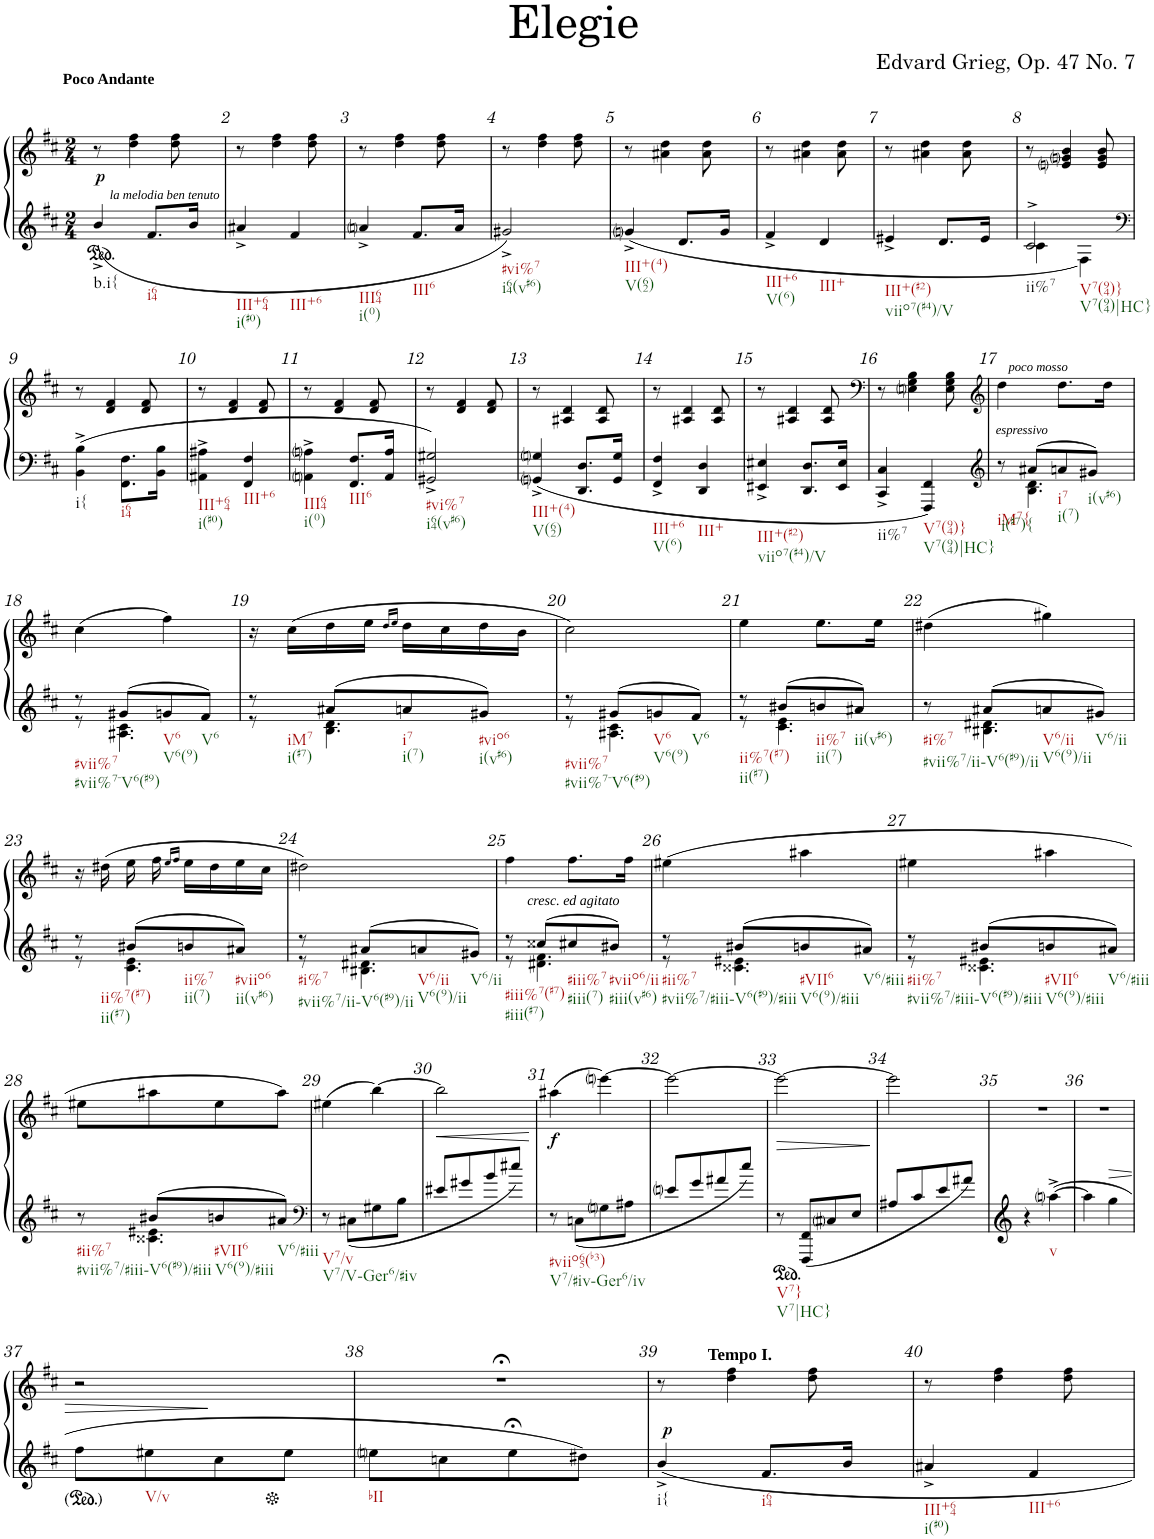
**kern	**kern	**dynam
*part1	*part1	*part1
*staff2	*staff1	*staff1/2
*I"Midi_1	*	*
*clefG2	*clefG2	*
*k[f#c#]	*k[f#c#]	*
*D:	*D:	*
*M2/4	*M2/4	*
=1	=1	=1
!	!LO:TX:a:B:t=Poco Andante	!
!LO:TX:b:t=b.i{	!	!
!	!	!LO:DY:b
4b^/	8r	p
!	!LO:TX:b:i:t=la melodia ben tenuto	!
.	4dd\ 4ff#\	.
!LO:TX:b:t=i64	!	!
8.f#/L	.	.
.	8dd\ 8ff#\	.
16b/Jk	.	.
=2	=2	=2
!LO:TX:b:t=III+64	!	!
!LO:TX:b:t=i(#0)	!	!
4a#X^/	8r	.
.	4dd\ 4ff#\	.
!LO:TX:b:t=III+6	!	!
4f#/	.	.
.	8dd\ 8ff#\	.
=3	=3	=3
!LO:TX:b:t=III64	!	!
!LO:TX:b:t=i(0)	!	!
4ani^/	8r	.
.	4dd\ 4ff#\	.
!LO:TX:b:t=III6	!	!
8.f#/L	.	.
.	8dd\ 8ff#\	.
16a/Jk	.	.
=4	=4	=4
!LO:TX:b:t=#vi%7	!	!
!LO:TX:b:t=i64(v#6)	!	!
2g#X^/	8r	.
.	4dd\ 4ff#\	.
.	8dd\ 8ff#\	.
=5	=5	=5
!LO:TX:b:t=III+(4)	!	!
!LO:TX:b:t=V(62)	!	!
4gni^/	8r	.
.	4a#X\ 4dd\	.
8.d/L	.	.
.	8a#\ 8dd\	.
16g/Jk	.	.
=6	=6	=6
!LO:TX:b:t=III+6	!	!
!LO:TX:b:t=V(6)	!	!
4f#^/	8r	.
.	4a#X\ 4dd\	.
!LO:TX:b:t=III+	!	!
4d/	.	.
.	8a#\ 8dd\	.
=7	=7	=7
!LO:TX:b:t=III+(#2)	!	!
!LO:TX:b:t=viio7(#4)/V	!	!
4e#X^/	8r	.
.	4a#X\ 4dd\	.
8.d/L	.	.
.	8a#\ 8dd\	.
16e#/Jk	.	.
=8	=8	=8
*^	*	*
!LO:TX:b:t=ii%7	!	!	!
!LO:TX:b:t=V7(94)}	!	!	!
!LO:TX:b:t=V7(94)|HC}	!	!	!
2c#^/	4c#\	8r	.
.	.	4eni/ 4gni/ 4b/	.
.	4F#\	.	.
.	.	8e/ 8g/ 8b/	.
*v	*v	*	*
!!LO:LB:g=z
=9	=9	=9
*clefF4	*	*
!LO:TX:b:t=i{	!	!
4BB\^ 4B\^	8r	.
.	4d/ 4f#/	.
!LO:TX:b:t=i64	!	!
8.FF#\ 8.F#\L	.	.
.	8d/ 8f#/	.
16BB\ 16B\Jk	.	.
=10	=10	=10
!LO:TX:b:t=III+64	!	!
!LO:TX:b:t=i(#0)	!	!
4AA#X\^ 4A#X\^	8r	.
.	4d/ 4f#/	.
!LO:TX:b:t=III+6	!	!
4FF#/ 4F#/	.	.
.	8d/ 8f#/	.
=11	=11	=11
!LO:TX:b:t=III64	!	!
!LO:TX:b:t=i(0)	!	!
4AAni\^ 4Ani\^	8r	.
.	4d/ 4f#/	.
!LO:TX:b:t=III6	!	!
8.FF#/ 8.F#/L	.	.
.	8d/ 8f#/	.
16AA/ 16A/Jk	.	.
=12	=12	=12
!LO:TX:b:t=#vi%7	!	!
!LO:TX:b:t=i64(v#6)	!	!
2GG#X/^ 2G#X/^	8r	.
.	4d/ 4f#/	.
.	8d/ 8f#/	.
=13	=13	=13
!LO:TX:b:t=III+(4)	!	!
!LO:TX:b:t=V(62)	!	!
4GGni/^ 4Gni/^	8r	.
.	4A#X/ 4d/	.
8.DD/ 8.D/L	.	.
.	8A#/ 8d/	.
16GG/ 16G/Jk	.	.
=14	=14	=14
!LO:TX:b:t=III+6	!	!
!LO:TX:b:t=V(6)	!	!
4FF#/^ 4F#/^	8r	.
.	4A#X/ 4d/	.
!LO:TX:b:t=III+	!	!
4DD/ 4D/	.	.
.	8A#/ 8d/	.
=15	=15	=15
!LO:TX:b:t=III+(#2)	!	!
!LO:TX:b:t=viio7(#4)/V	!	!
4EE#X/^ 4E#X/^	8r	.
.	4A#X/ 4d/	.
8.DD/ 8.D/L	.	.
.	8A#/ 8d/	.
16EE#/ 16E#/Jk	.	.
=16	=16	=16
*	*clefF4	*
!LO:TX:b:t=ii%7	!	!
4CC#/^ 4C#/^	8r	.
.	4Eni\ 4G\ 4B\	.
!LO:TX:b:t=V7(94)}	!	!
!LO:TX:b:t=V7(94)|HC}	!	!
4FFF#/ 4FF#/	.	.
.	8E\ 8G\ 8B\	.
=17	=17	=17
*clefG2	*clefG2	*
*^	*	*
!	!	!LO:TX:b:i:t=espressivo	!
!	!	!LO:TX:a:i:t=poco mosso	!
!LO:TX:b:t=iM7{	!	!	!
!LO:TX:b:t=i(#7){	!	!	!
8r	8ryy	4dd\	.
8a#X/L	4.B\ 4.d\	.	.
!LO:TX:b:t=i7	!	!	!
!LO:TX:b:t=i(7)	!	!	!
8an/	.	8.dd\L	.
!LO:TX:b:t=i(v#6)	!	!	!
8g#X/J	.	.	.
.	.	16dd\Jk	.
!!LO:LB:g=z
=18	=18	=18	=18
!LO:TX:b:t=#vii%7	!	!	!
!LO:TX:b:t=#vii%7-V6(#9)	!	!	!
8r	8r	(>4cc#\	.
8g#X/L	4.A#X\ 4.c#\	.	.
!LO:TX:b:t=V6	!	!	!
!LO:TX:b:t=V6(9)	!	!	!
8gn/	.	4ff#\)	.
!LO:TX:b:t=V6	!	!	!
8f#/J	.	.	.
=19	=19	=19	=19
!LO:TX:b:t=iM7	!	!	!
!LO:TX:b:t=i(#7)	!	!	!
8r	8r	16r	.
.	.	(>16cc#\LL	.
8a#X/L	4.B\ 4.d\	16dd\	.
.	.	16ee\JJ	.
.	.	16qdd/LL	.
.	.	16qee/JJ	.
!LO:TX:b:t=i7	!	!	!
!LO:TX:b:t=i(7)	!	!	!
8an/	.	16dd\LL	.
.	.	16cc#\	.
!LO:TX:b:t=#vio6	!	!	!
!LO:TX:b:t=i(v#6)	!	!	!
8g#X/J	.	16dd\	.
.	.	16b\JJ	.
=20	=20	=20	=20
!LO:TX:b:t=#vii%7	!	!	!
!LO:TX:b:t=#vii%7-V6(#9)	!	!	!
8r	8r	2cc#\)	.
8g#X/L	4.A#X\ 4.c#\	.	.
!LO:TX:b:t=V6	!	!	!
!LO:TX:b:t=V6(9)	!	!	!
8gn/	.	.	.
!LO:TX:b:t=V6	!	!	!
8f#/J	.	.	.
=21	=21	=21	=21
!LO:TX:b:t=ii%7(#7)	!	!	!
!LO:TX:b:t=ii(#7)	!	!	!
8r	8r	4ee\	.
8b#X/L	4.c#\ 4.e\	.	.
!LO:TX:b:t=ii%7	!	!	!
!LO:TX:b:t=ii(7)	!	!	!
8bn/	.	8.ee\L	.
!LO:TX:b:t=ii(v#6)	!	!	!
8a#X/J	.	.	.
.	.	16ee\Jk	.
=22	=22	=22	=22
!LO:TX:b:t=#i%7	!	!	!
!LO:TX:b:t=#vii%7/ii-V6(#9)/ii	!	!	!
8r	8ryy	(>4dd#X\	.
8a#X/L	4.B#X\ 4.d#X\	.	.
!LO:TX:b:t=V6/ii	!	!	!
!LO:TX:b:t=V6(9)/ii	!	!	!
8an/	.	4gg#X\)	.
!LO:TX:b:t=V6/ii	!	!	!
8g#X/J	.	.	.
!!LO:LB:g=z
=23	=23	=23	=23
!LO:TX:b:t=ii%7(#7)	!	!	!
!LO:TX:b:t=ii(#7)	!	!	!
8r	8r	16r	.
.	.	(16dd#X\	.
8b#X/L	4.c#\ 4.e\	16ee\	.
.	.	16ff#\	.
.	.	16qee/LL	.
.	.	16qff#/JJ	.
!LO:TX:b:t=ii%7	!	!	!
!LO:TX:b:t=ii(7)	!	!	!
8bn/	.	16ee\LL	.
.	.	16dd#\	.
!LO:TX:b:t=#viio6	!	!	!
!LO:TX:b:t=ii(v#6)	!	!	!
8a#X/J	.	16ee\	.
.	.	16cc#\JJ	.
=24	=24	=24	=24
!LO:TX:b:t=#i%7	!	!	!
!LO:TX:b:t=#vii%7/ii-V6(#9)/ii	!	!	!
8r	8r	2dd#X\)	.
8a#X/L	4.B#X\ 4.d#X\	.	.
!LO:TX:b:t=V6/ii	!	!	!
!LO:TX:b:t=V6(9)/ii	!	!	!
8an/	.	.	.
!LO:TX:b:t=V6/ii	!	!	!
8g#X/J	.	.	.
=25	=25	=25	=25
!	!	!LO:TX:b:i:t=cresc. ed agitato	!
!LO:TX:b:t=#iii%7(#7)	!	!	!
!LO:TX:b:t=#iii(#7)	!	!	!
8r	8r	4ff#\	.
8cc##X/L	4.d#X\ 4.f#\	.	.
!LO:TX:b:t=#iii%7	!	!	!
!LO:TX:b:t=#iii(7)	!	!	!
8cc#X/	.	8.ff#\L	.
!LO:TX:b:t=#viio6/ii	!	!	!
!LO:TX:b:t=#iii(v#6)	!	!	!
8b#X/J	.	.	.
.	.	16ff#\Jk	.
=26	=26	=26	=26
!LO:TX:b:t=#ii%7	!	!	!
!LO:TX:b:t=#vii%7/#iii-V6(#9)/#iii	!	!	!
8r	8r	(>4ee#X\	.
8b#X/L	4.c##X\ 4.e#X\	.	.
!LO:TX:b:t=#VII6	!	!	!
!LO:TX:b:t=V6(9)/#iii	!	!	!
8bn/	.	4aa#X\	.
!LO:TX:b:t=V6/#iii	!	!	!
8a#X/J	.	.	.
=27	=27	=27	=27
!LO:TX:b:t=#ii%7	!	!	!
!LO:TX:b:t=#vii%7/#iii-V6(#9)/#iii	!	!	!
8r	8r	4ee#X\	.
8b#X/L	4.c##X\ 4.e#X\	.	.
!LO:TX:b:t=#VII6	!	!	!
!LO:TX:b:t=V6(9)/#iii	!	!	!
8bn/	.	4aa#X\	.
!LO:TX:b:t=V6/#iii	!	!	!
8a#X/J	.	.	.
!!LO:LB:g=z
=28	=28	=28	=28
!LO:TX:b:t=#ii%7	!	!	!
!LO:TX:b:t=#vii%7/#iii-V6(#9)/#iii	!	!	!
8r	8ryy	8ee#X\L	.
8b#X/L	4.c##X\ 4.e#X\	8aa#X\	.
!LO:TX:b:t=#VII6	!	!	!
!LO:TX:b:t=V6(9)/#iii	!	!	!
8bn/	.	8ee#\	.
!LO:TX:b:t=V6/#iii	!	!	!
8a#X/J	.	8aa#\J)	.
=29	=29	=29	=29
*clefF4	*	*	*
!LO:TX:b:t=V7/v	!	!	!
!LO:TX:b:t=V7/V-Ger6/#iv	!	!	!
8r	2ryy	(>4ee#X\	.
8C#X\L	.	.	.
8G#X\	.	[4bb\)	.
8B\J	.	.	.
*v	*v	*	*
=30	=30	=30
8e#X/L	2bb\]	.
8g#X/	.	.
8b/	.	.
8ee#X/J	.	.
=31	=31	=31
!LO:TX:b:t=#viio65(b3)	!	!
!LO:TX:b:t=V7/#iv-Ger6/iv	!	!
!	!	!LO:DY:b
8r	(>4aa#X\	f
8Cn\L	.	.
8Gni\	[4eeeni\)	.
8A#X\J	.	.
=32	=32	=32
8eni/L	2eee\_	.
8g/	.	.
8a#X/	.	.
8ee/J	.	.
=33	=33	=33
!LO:TX:b:t=V7}	!	!
!LO:TX:b:t=V7|HC}	!	!
!	!	!LO:HP:b
8r	2eee\_	>
8FFF#/ 8FF#/L	.	.
8C#i/	.	.
8E/J	.	.
.	.	]
=34	=34	=34
8A#X/L	2eee\]	.
8c#/	.	.
8e/	.	.
8a#X/J	.	.
=35	=35	=35
4r	2r	.
!LO:TX:b:t=v	!	!
[4aani^\	.	.
=36	=36	=36
4aa\]	2r	.
4gg\	.	.
!!LO:LB:g=z
=37	=37	=37
8ff#\L	2r	.
!LO:TX:b:t=V/v	!	!
8ee#X\	.	.
8cc#\	.	.
8ee#\J	.	.
=38	=38	=38
!LO:TX:b:t=bII	!	!
8eeni\L	2r;<	.
8ccn\	.	.
8ee;<\	.	.
8dd#X\J	.	.
=39	=39	=39
!LO:TX:b:t=i{	!	!
!	!	!LO:DY:a=2
4b^/	8r	p
!	!LO:TX:a:B:t=Tempo I.	!
.	4dd\ 4ff#\	.
!LO:TX:b:t=i64	!	!
8.f#/L	.	.
.	8dd\ 8ff#\	.
16b/Jk	.	.
=40	=40	=40
!LO:TX:b:t=III+64	!	!
!LO:TX:b:t=i(#0)	!	!
4a#X^/	8r	.
.	4dd\ 4ff#\	.
!LO:TX:b:t=III+6	!	!
4f#/	.	.
.	8dd\ 8ff#\	.
=	=	=
*-	*-	*-
